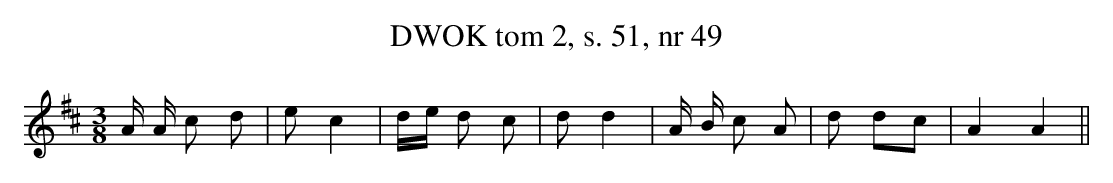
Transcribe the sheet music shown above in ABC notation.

X:1
T: DWOK tom 2, s. 51, nr 49
L: 1/16
M: 3/8
K: D
A1 A1 c2 d2 |\
e2 c4 |\
d1e1 d2 c2 |\
d2 d4 |\
A1 B1 c2 A2 |\
d2 d2c2 |\
A4 A4 ||
